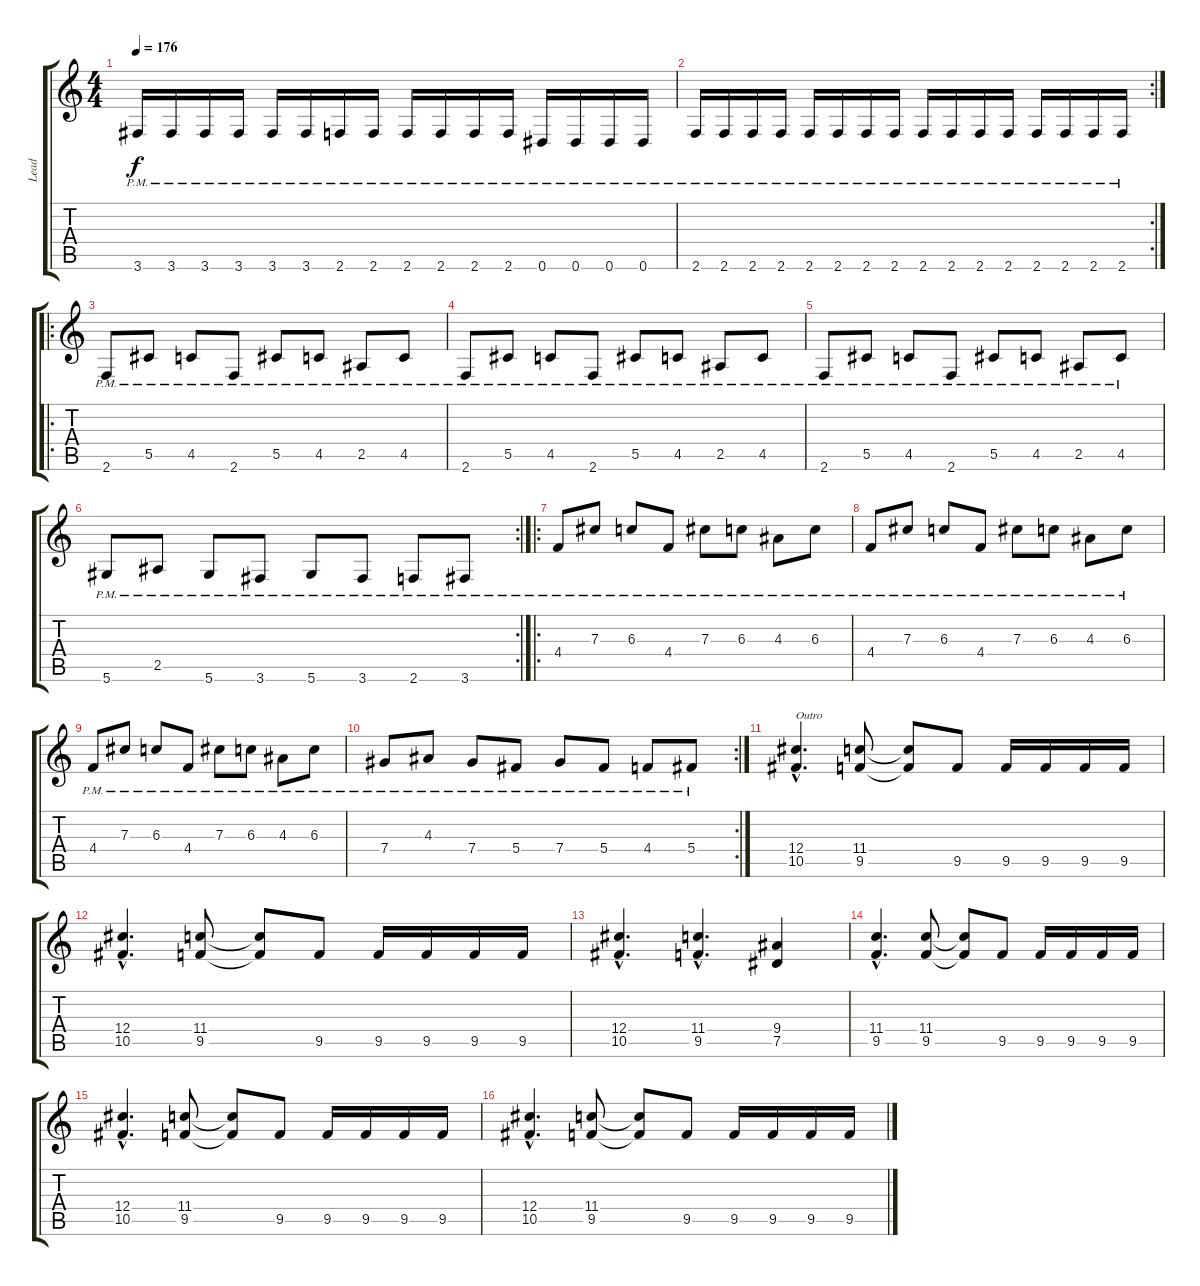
\track ("Lead" "Lead") {instrument distortionguitar}
\staff {score tabs}
\tuning (Eb4 Bb3 Gb3 Db3 Ab2 Eb2) {hide}
\ts (4 4)
\tempo 176
\clef g2
\ks c
3.6{pm}.16{dy f} 3.6{pm}.16 3.6{pm}.16 3.6{pm}.16 3.6{pm}.16 3.6{pm}.16 2.6{pm}.16 2.6{pm}.16 2.6{pm}.16 2.6{pm}.16 2.6{pm}.16 2.6{pm}.16 0.6{pm}.16 0.6{pm}.16 0.6{pm}.16 0.6{pm}.16 |
\rc 2
2.6{pm}.16 2.6{pm}.16 2.6{pm}.16 2.6{pm}.16 2.6{pm}.16 2.6{pm}.16 2.6{pm}.16 2.6{pm}.16 2.6{pm}.16 2.6{pm}.16 2.6{pm}.16 2.6{pm}.16 2.6{pm}.16 2.6{pm}.16 2.6{pm}.16 2.6{pm}.16 |
\ro
2.6{pm}.8 5.5{pm}.8 4.5{pm}.8 2.6{pm}.8 5.5{pm}.8 4.5{pm}.8 2.5{pm}.8 4.5{pm}.8 |
2.6{pm}.8 5.5{pm}.8 4.5{pm}.8 2.6{pm}.8 5.5{pm}.8 4.5{pm}.8 2.5{pm}.8 4.5{pm}.8 |
2.6{pm}.8 5.5{pm}.8 4.5{pm}.8 2.6{pm}.8 5.5{pm}.8 4.5{pm}.8 2.5{pm}.8 4.5{pm}.8 |
\rc 2
5.6{pm}.8 2.5{pm}.8 5.6{pm}.8 3.6{pm}.8 5.6{pm}.8 3.6{pm}.8 2.6{pm}.8 3.6{pm}.8 |
\ro
4.4{pm}.8 7.3{pm}.8 6.3{pm}.8 4.4{pm}.8 7.3{pm}.8 6.3{pm}.8 4.3{pm}.8 6.3{pm}.8 |
4.4{pm}.8 7.3{pm}.8 6.3{pm}.8 4.4{pm}.8 7.3{pm}.8 6.3{pm}.8 4.3{pm}.8 6.3{pm}.8 |
4.4{pm}.8 7.3{pm}.8 6.3{pm}.8 4.4{pm}.8 7.3{pm}.8 6.3{pm}.8 4.3{pm}.8 6.3{pm}.8 |
\rc 2
7.4{pm}.8 4.3{pm}.8 7.4{pm}.8 5.4{pm}.8 7.4{pm}.8 5.4{pm}.8 4.4{pm}.8 5.4{pm}.8 |
(12.4{hac} 10.5{hac}).4{d txt "Outro"} (11.4 9.5).8 (11.4{t} 9.5{t}).8 9.5.8 9.5.16 9.5.16 9.5.16 9.5.16 |
(12.4{hac} 10.5{hac}).4{d} (11.4 9.5).8 (11.4{t} 9.5{t}).8 9.5.8 9.5.16 9.5.16 9.5.16 9.5.16 |
(12.4{hac} 10.5{hac}).4{d} (11.4{hac} 9.5{hac}).4{d} (9.4 7.5).4 |
(11.4{hac} 9.5{hac}).4{d} (11.4 9.5).8 (11.4{t} 9.5{t}).8 9.5.8 9.5.16 9.5.16 9.5.16 9.5.16 |
(12.4{hac} 10.5{hac}).4{d} (11.4 9.5).8 (11.4{t} 9.5{t}).8 9.5.8 9.5.16 9.5.16 9.5.16 9.5.16 |
(12.4{hac} 10.5{hac}).4{d} (11.4 9.5).8 (11.4{t} 9.5{t}).8 9.5.8 9.5.16 9.5.16 9.5.16 9.5.16
